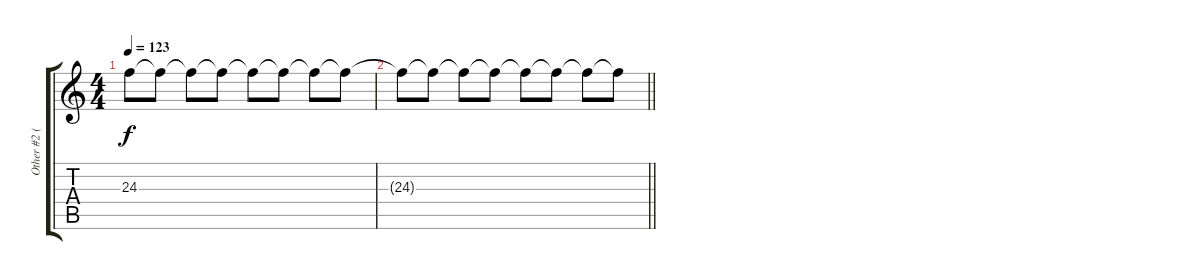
\track ("Other #2 (Synthesizer II)" "Other #2 (") {instrument violin}
\staff {score tabs}
\tuning (D4 A3 F3 C3 G2 D2) {hide}
\ts (4 4)
\tempo 123
\clef g2
\ks c
24.3{t}.8{dy f} 24.3{t}.8 24.3{t}.8 24.3{t}.8 24.3{t}.8 24.3{t}.8 24.3{t}.8 24.3{t}.8 |
\barLineRight lightlight
24.3{t}.8 24.3{t}.8 24.3{t}.8 24.3{t}.8 24.3{t}.8 24.3{t}.8 24.3{t}.8 24.3{t}.8
